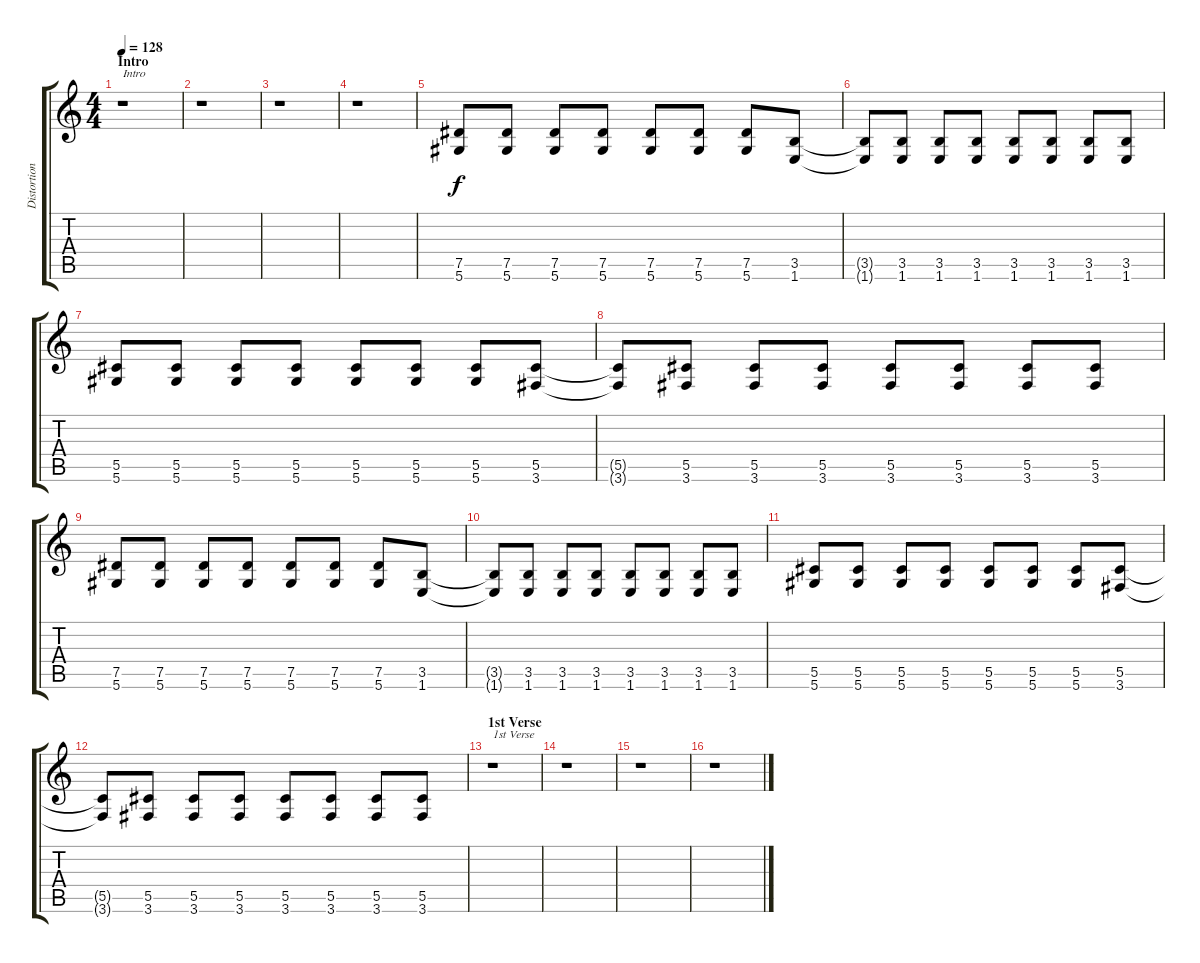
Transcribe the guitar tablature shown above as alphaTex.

\track ("Distortion Guitar" "Distortion") {instrument distortionguitar}
\staff {score tabs}
\tuning (Eb4 Bb3 Gb3 Db3 Ab2 Eb2) {hide}
\ts (4 4)
\section ("" "Intro")
\tempo 128
\clef g2
\ks c
r.1{txt "Intro" dy f instrument distortionguitar} |
r.1 |
r.1 |
r.1 |
(7.5 5.6).8 (7.5 5.6).8 (7.5 5.6).8 (7.5 5.6).8 (7.5 5.6).8 (7.5 5.6).8 (7.5 5.6).8 (3.5 1.6).8 |
(3.5{t} 1.6{t}).8 (3.5 1.6).8 (3.5 1.6).8 (3.5 1.6).8 (3.5 1.6).8 (3.5 1.6).8 (3.5 1.6).8 (3.5 1.6).8 |
(5.5 5.6).8 (5.5 5.6).8 (5.5 5.6).8 (5.5 5.6).8 (5.5 5.6).8 (5.5 5.6).8 (5.5 5.6).8 (5.5 3.6).8 |
(5.5{t} 3.6{t}).8 (5.5 3.6).8 (5.5 3.6).8 (5.5 3.6).8 (5.5 3.6).8 (5.5 3.6).8 (5.5 3.6).8 (5.5 3.6).8 |
(7.5 5.6).8 (7.5 5.6).8 (7.5 5.6).8 (7.5 5.6).8 (7.5 5.6).8 (7.5 5.6).8 (7.5 5.6).8 (3.5 1.6).8 |
(3.5{t} 1.6{t}).8 (3.5 1.6).8 (3.5 1.6).8 (3.5 1.6).8 (3.5 1.6).8 (3.5 1.6).8 (3.5 1.6).8 (3.5 1.6).8 |
(5.5 5.6).8 (5.5 5.6).8 (5.5 5.6).8 (5.5 5.6).8 (5.5 5.6).8 (5.5 5.6).8 (5.5 5.6).8 (5.5 3.6).8 |
(5.5{t} 3.6{t}).8 (5.5 3.6).8 (5.5 3.6).8 (5.5 3.6).8 (5.5 3.6).8 (5.5 3.6).8 (5.5 3.6).8 (5.5 3.6).8 |
\section ("" "1st Verse")
r.1{txt "1st Verse "} |
r.1 |
r.1 |
r.1
